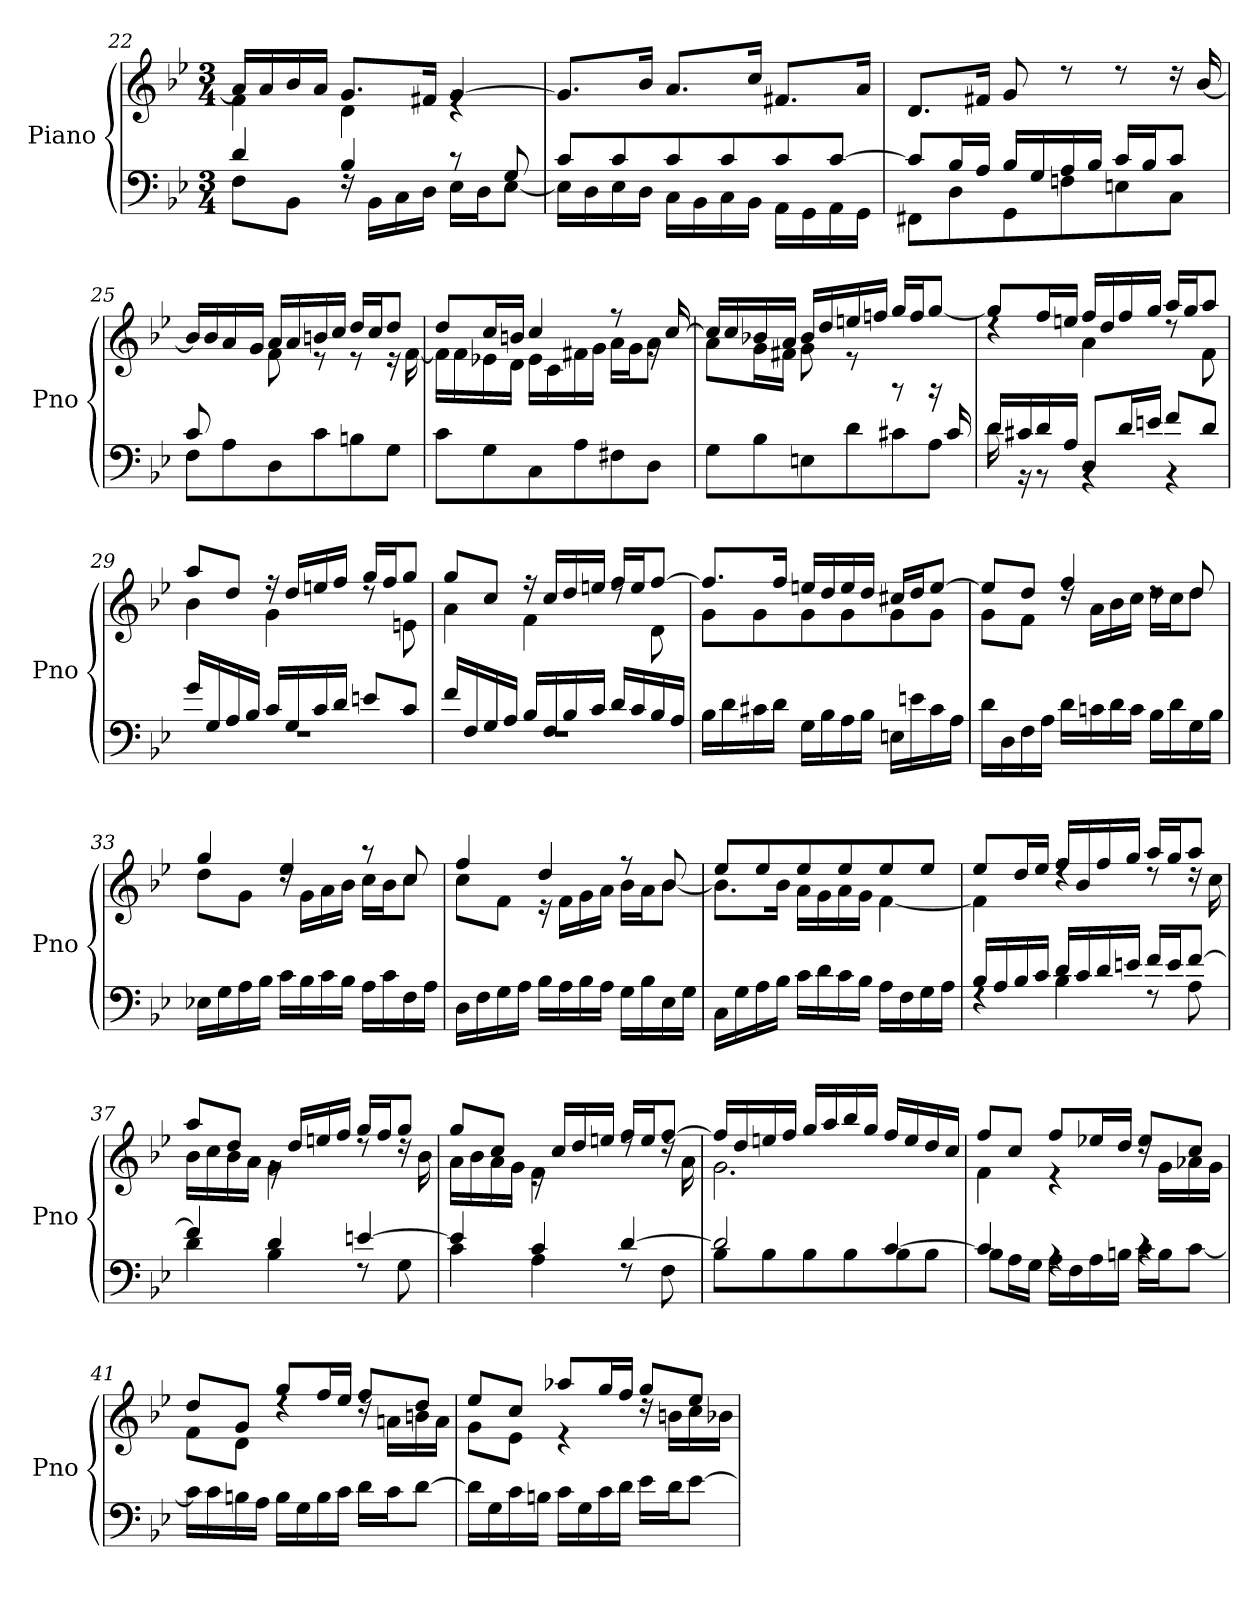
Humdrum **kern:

**kern	**kern
*part1	*part1
*staff2	*staff1
*I"Piano	*
*I'Pno	*
*clefF4	*clefG2
*k[b-e-]	*k[b-e-]
*M3/4	*M3/4
=22	=22
*^	*^
4d/	8F\L	16a/LL]	4f\
.	.	16a/	.
.	8BB-\J	16b-/	.
.	.	16a/JJ	.
4B-/	16rF	8.g/L	4d\
.	16BB-\LL	.	.
.	16C\	.	.
.	16D\JJ	16f#X/Jk	.
8r	16E-\LL	[4g/	4re
.	16D\J	.	.
8G/	[8E-\J	.	.
*	*	*v	*v
=23	=23	=23
8c/L	16E-\LL]	8.g/L]
.	16D\	.
8c/	16E-\	.
.	16D\JJ	16b-/Jk
8c/	16C\LL	8.a/L
.	16BB-\	.
8c/	16C\	.
.	16BB-\JJ	16cc/Jk
8c/	16AA\LL	8.f#X/L
.	16GG\	.
[8c/J	16AA\	.
.	16GG\JJ	16a/Jk
!!LO:LB:g=z
=24	=24	=24
8c/L]	8FF#X\L	8.d/L
16B-/L	8D\	.
16A/JJ	.	16f#X/Jk
16B-/LL	8GG\	8g/
16G/	.	.
16A/	8Fn\	8rdd
16B-/JJ	.	.
16c/LL	8En\	8rdd
16B-/J	.	.
8c/J	8C\J	16rdd
.	.	[16b-/
=25	=25	=25
*	*	*^
8c/L	8F\L	16b-/LL]	8ryy
.	.	16b-/	.
2ryy	8A\	16a/	16f\L
.	.	16g/JJ	16en\JJ
.	8D\	16a/LL	8f\
.	.	16a/	.
.	8c\	16bn/	8r
.	.	16cc/JJ	.
.	8Bn\	16dd/LL	8r
.	.	16cc/J	.
8ryy	8G\J	8dd/J	16r
.	.	.	[16f\
*v	*v	*	*
=26	=26	=26
8c\L	8dd/L	16f\LL]
.	.	16f\
8G\	16cc/L	16e-X\
.	16bn/JJ	16d\JJ
8C\	4cc/	16e-\LL
.	.	16c\
8A\	.	16f#X\
.	.	16g\JJ
8F#X\	8r	16a\LL
.	.	16g\J
8D\J	16rg	8a\J
.	[16cc/	.
!!LO:LB:g=z	!!
=27	=27	=27
*^	*	*
8G\L	2ryy	16cc/LL]	8a\L
.	.	16cc/	.
8B-\	.	16b-X/	16g\L
.	.	16a/JJ	16f#X\JJ
8En\	.	16b-/LL	8g\
.	.	16dd/	.
8d\	.	16een/	8r
.	.	16ffn/JJ	.
8c#X\	8rdd	16gg/LL	4ryy
.	.	16ff/J	.
8A\J	16rdd	[8gg/J	.
.	16c#/	.	.
=28	=28	=28	=28
16d/LL	16d\	8gg/L]	4rdd
16c#X/	16r	.	.
16d/	8r	16ff/L	.
16A/JJ	.	16een/JJ	.
8D/L	4rBB	16ff/LL	4a\
.	.	16dd/	.
16d/L	.	16ff/	.
16en/JJ	.	16gg/JJ	.
8f/L	4rBB	16aa/LL	8rdd
.	.	16gg/J	.
8d/J	.	8aa/J	8f\
=29	=29	=29	=29
16g/LL	2.rF	8aa/L	4b-\
16G/	.	.	.
16A/	.	8dd/J	.
16B-/JJ	.	.	.
16c/LL	.	16r	4g\
16G/	.	16dd/LL	.
16c/	.	16een/	.
16d/JJ	.	16ff/JJ	.
8en/L	.	16gg/LL	8rdd
.	.	16ff/J	.
8c/J	.	8gg/J	8en\
!!LO:LB:g=z	!!
=30	=30	=30	=30
16f/LL	2.rF	8gg/L	4a\
16F/	.	.	.
16G/	.	8cc/J	.
16A/JJ	.	.	.
16B-/LL	.	16r	4f\
16F/	.	16cc/LL	.
16B-/	.	16dd/	.
16c/JJ	.	16een/JJ	.
16d/LL	.	16ff/LL	8rdd
16c/	.	16ee/J	.
16B-/	.	[8ff/J	8d\
16A/JJ	.	.	.
*v	*v	*	*
!!LO:LB:g=z	!!
=31	=31	=31
16B-\LL	8.ff/L]	8g\L
16d\	.	.
16c#X\	.	8g\
16d\JJ	16ff/Jk	.
16G\LL	16een/LL	8g\
16B-\	16dd/	.
16A\	16ee/	8g\
16B-\JJ	16dd/JJ	.
16En\LL	16cc#X/LL	8g\
16en\	16dd/J	.
16c#\	[8ee/J	8g\J
16A\JJ	.	.
=32	=32	=32
16d\LL	8ee/L]	8g\L
16D\	.	.
16F\	8dd/J	8f\J
16A\JJ	.	.
16d\LL	4ff/	16rdd
16cn\	.	16a\LL
16d\	.	16b-\
16c\JJ	.	16cc\JJ
16B-\LL	8rdd	16dd\LL
16d\	.	16cc\J
16G\	8dd/	8dd\J
16B-\JJ	.	.
=33	=33	=33
16E-X\LL	4gg/	8dd\L
16G\	.	.
16A\	.	8g\J
16B-\JJ	.	.
16c\LL	4ee-/	16rdd
16B-\	.	16g\LL
16c\	.	16a\
16B-\JJ	.	16b-\JJ
16A\LL	8r	16cc\LL
16c\	.	16b-\J
16F\	8cc/	8cc\J
16A\JJ	.	.
=34	=34	=34
16D\LL	4ff/	8cc\L
16F\	.	.
16G\	.	8f\J
16A\JJ	.	.
16B-\LL	4dd/	16r
16A\	.	16f\LL
16B-\	.	16g\
16A\JJ	.	16a\JJ
16G\LL	8r	16b-\LL
16B-\	.	16a\J
16E-\	8b-/	[8b-\J
16G\JJ	.	.
!!LO:LB:g=z	!!
=35	=35	=35
16C\LL	8ee-/L	8.b-\L]
16G\	.	.
16A\	8ee-/	.
16B-\JJ	.	16b-\Jk
16c\LL	8ee-/	16a\LL
16d\	.	16g\
16c\	8ee-/	16a\
16B-\JJ	.	16g\JJ
16A\LL	8ee-/	[4f\
16F\	.	.
16G\	8ee-/J	.
16A\JJ	.	.
=36	=36	=36
*^	*	*
16B-/LL	4rF	8ee-/L	4f\]
16A/	.	.	.
16B-/	.	16dd/L	.
16c/JJ	.	16ee-/JJ	.
16d/LL	4B-\	16ff/LL	4rdd
16c/	.	16b-/	.
16d/	.	16ff/	.
16en/JJ	.	16gg/JJ	.
16f/LL	8rF	16aa/LL	8rdd
16e/J	.	16gg/J	.
[8f/J	8A\	8aa/J	16rdd
.	.	.	16cc\
=37	=37	=37	=37
4f/]	4d\	8aa/L	16b-\LL
.	.	.	16cc\
.	.	8dd/J	16b-\
.	.	.	16a\JJ
4d/	4B-\	16rg	4g\
.	.	16dd/LL	.
.	.	16een/	.
.	.	16ff/JJ	.
[4en/	8rF	16gg/LL	8rdd
.	.	16ff/J	.
.	8G\	8gg/J	16rdd
.	.	.	16b-\
=38	=38	=38	=38
4e/]	4c\	8gg/L	16a\LL
.	.	.	16b-\
.	.	8cc/J	16a\
.	.	.	16g\JJ
4c/	4A\	16re	4f\
.	.	16cc/LL	.
.	.	16dd/	.
.	.	16een/JJ	.
[4d/	8rF	16ff/LL	8rdd
.	.	16ee/J	.
.	8F\	[8ff/J	16rdd
.	.	.	16a\
!!LO:PB:g=z	!!
=39	=39	=39	=39
2d/]	8B-\L	16ff/LL]	2.g\
.	.	16dd/	.
.	8B-\	16een/	.
.	.	16ff/JJ	.
.	8B-\	16gg/LL	.
.	.	16aa/	.
.	8B-\	16bb-/	.
.	.	16gg/JJ	.
[4c/	8B-\	16ff/LL	.
.	.	16ee/	.
.	8B-\J	16dd/	.
.	.	16cc/JJ	.
=40	=40	=40	=40
4c/]	8B-\L	8ff/L	4f\
.	16A\L	8cc/J	.
.	16G\JJ	.	.
4rA	16A\LL	8ff/L	4r
.	16F\	.	.
.	16A\	16ee-X/L	.
.	16Bn\JJ	16dd/JJ	.
4rc	16c\LL	8ee-/L	16rdd
.	16B\J	.	16g\LL
.	[8c\J	8cc/J	16a-X\
.	.	.	16g\JJ
*v	*v	*	*
=41	=41	=41
16c\LL]	8dd/L	8f\L
16c\	.	.
16Bn\	8g/J	8d\J
16A\JJ	.	.
16B\LL	8gg/L	4rdd
16G\	.	.
16B\	16ff/L	.
16c\JJ	16ee-/JJ	.
16d\LL	8ff/L	16rdd
16c\J	.	16an\LL
[8d\J	8dd/J	16bn\
.	.	16a\JJ
!!LO:PB:g=z	!!
=42	=42	=42
16d\LL]	8ee-/L	8g\L
16G\	.	.
16c\	8cc/J	8e-\J
16Bn\JJ	.	.
16c\LL	8aa-X/L	4r
16G\	.	.
16c\	16gg/L	.
16d\JJ	16ff/JJ	.
16e-\LL	8gg/L	16rdd
16d\J	.	16bn\LL
[8e-\J	8ee-/J	16cc\
.	.	16b-X\JJ
*	*v	*v
=	=
*-	*-
